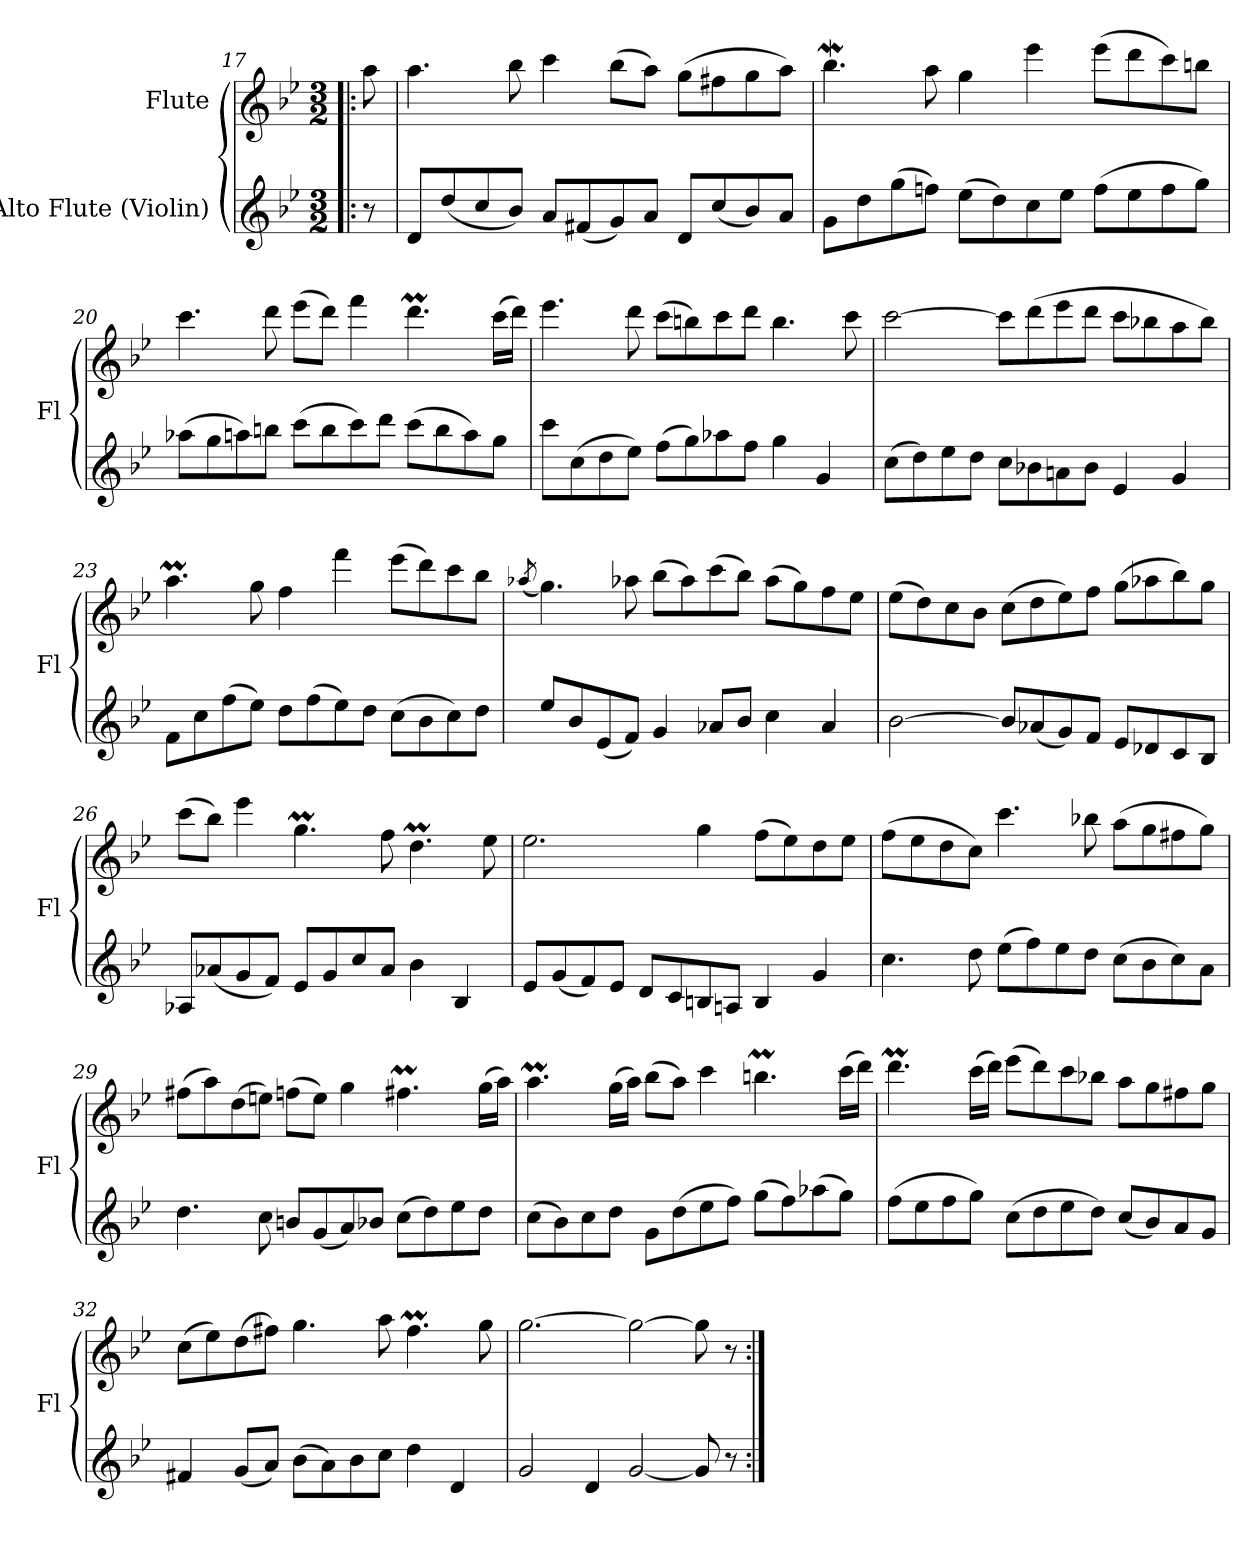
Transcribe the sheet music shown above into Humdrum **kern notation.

**kern	**kern
*part2	*part1
*staff2	*staff1
*I"Alto Flute (Violin)	*I"Flute
*I'Fl	*I'Fl
*clefG2	*clefG2
*k[b-e-]	*k[b-e-]
*B-:	*B-:
*M3/2	*M3/2
=17X1!|:	=17X1!|:
8r	8aa\
=18	=18
8d/L	4.aa\
(<8dd/	.
8cc/	.
8b-/J)	8bb-\
8a/L	4ccc\
(<8f#X/	.
8g/)	(>8bb-\L
8a/J	8aa\J)
8d/L	(>8gg\L
(<8cc/	8ff#X\
8b-/)	8gg\
8a/J	8aa\J)
=19	=19
8g\L	4.bb-w\
8dd\	.
(>8gg\	.
8ffn\J)	8aa\
(>8ee-\L	4gg\
8dd\)	.
8cc\	4eee-\
8ee-\J	.
(>8ff\L	(>8eee-\L
8ee-\	8ddd\
8ff\	8ccc\)
8gg\J)	8bbn\J
!!LO:LB:g=z
=20	=20
(>8aa-X\L	4.ccc\
8gg\	.
8aan\)	.
8bbn\J	8ddd\
(>8ccc\L	(>8eee-\L
8bb\	8ddd\J)
8ccc\)	4fff\
8ddd\J	.
(>8ccc\L	4.dddm\
8bb\	.
8aa\)	.
8gg\J	(>16ccc\LL
.	16ddd\JJ)
=21	=21
8ccc\L	4.eee-\
(>8cc\	.
8dd\	.
8ee-\J)	8ddd\
(>8ff\L	(>8ccc\L
8gg\)	8bbn\)
8aa-X\	8ccc\
8ff\J	8ddd\J
4gg\	4.bb\
4g/	.
.	8ccc\
!!LO:LB:g=z
=22	=22
(>8cc\L	[2ccc\
8dd\)	.
8ee-\	.
8dd\J	.
8cc\L	8ccc\L]
8b-X\	(>8ddd\
8an\	8eee-\
8b-\J	8ddd\J
4e-/	8ccc\L
.	8bb-X\
4g/	8aa\
.	8bb-\J)
=23	=23
8f\L	4.aam\
8cc\	.
(>8ff\	.
8ee-\J)	8gg\
8dd\L	4ff\
(>8ff\	.
8ee-\)	4fff\
8dd\J	.
(>8cc\L	(>8eee-\L
8b-\	8ddd\)
8cc\)	8ccc\
8dd\J	8bb-\J
!!LO:LB:g=z
=24	=24
.	(<8qaa-X/
8ee-/L	4.gg\)
8b-/	.
(<8e-/	.
8f/J)	8aa-\
4g/	(>8bb-\L
.	8aa-\)
8a-X/L	(>8ccc\
8b-/J	8bb-\J)
4cc\	(>8aa-\L
.	8gg\)
4a-/	8ff\
.	8ee-\J
=25	=25
[2b-\	(>8ee-\L
.	8dd\)
.	8cc\
.	8b-\J
8b-/L]	(>8cc\L
(<8a-X/	8dd\
8g/)	8ee-\)
8f/J	8ff\J
8e-/L	(>8gg\L
8d-X/	8aa-X\
8c/	8bb-\)
8B-/J	8gg\J
!!LO:PB:g=z
=26	=26
8A-X/L	(>8ccc\L
(<8a-X/	8bb-\J)
8g/	4eee-\
8f/J)	.
8e-/L	4.ggM\
8g/	.
8cc/	.
8a-/J	8ff\
4b-\	4.ddm\
4B-/	.
.	8ee-\
=27	=27
8e-/L	2.ee-\
(<8g/	.
8f/)	.
8e-/J	.
8d/L	.
8c/	.
8Bn/	4gg\
8An/J	.
4B/	(>8ff\L
.	8ee-\)
4g/	8dd\
.	8ee-\J
=28	=28
4.cc\	(>8ff\L
.	8ee-\
.	8dd\
8dd\	8cc\J)
(>8ee-\L	4.ccc\
8ff\)	.
8ee-\	.
8dd\J	8bb-X\
(>8cc\L	(>8aa\L
8b-\	8gg\
8cc\)	8ff#X\
8a\J	8gg\J)
!!LO:LB:g=z
=29	=29
4.dd\	(>8ff#X\L
.	8aa\)
.	(>8dd\
8cc\	8een\J)
8bn/L	(>8ffn\L
(<8g/	8ee\J)
8a/)	4gg\
8b-X/J	.
(>8cc\L	4.ff#Xm\
8dd\)	.
8ee-\	.
8dd\J	(>16gg\LL
.	16aa\JJ)
=30	=30
(>8cc\L	4.aam\
8b-\)	.
8cc\	.
8dd\J	(>16gg\LL
.	16aa\JJ)
8g\L	(>8bb-\L
(>8dd\	8aa\J)
8ee-\	4ccc\
8ff\J)	.
(>8gg\L	4.bbnm\
8ff\)	.
(>8aa-X\	.
8gg\J)	(>16ccc\LL
.	16ddd\JJ)
!!LO:LB:g=z
=31	=31
(>8ff\L	4.dddm\
8ee-\	.
8ff\	.
8gg\J)	(>16ccc\LL
.	16ddd\JJ)
(>8cc\L	(>8eee-\L
8dd\	8ddd\)
8ee-\	8ccc\
8dd\J)	8bb-X\J
(<8cc/L	8aa\L
8b-/)	8gg\
8a/	8ff#X\
8g/J	8gg\J
=32	=32
4f#X/	(>8cc\L
.	8ee-\)
(<8g/L	(>8dd\
8a/J)	8ff#X\J)
(>8b-\L	4.gg\
8a\)	.
8b-\	.
8cc\J	8aa\
4dd\	4.ff#m\
4d/	.
.	8gg\
=33	=33
2g/	[2.gg\
4d/	.
[2g/	2gg\_
8g/]	8gg\]
8r	8r
=:|!	=:|!
*-	*-
